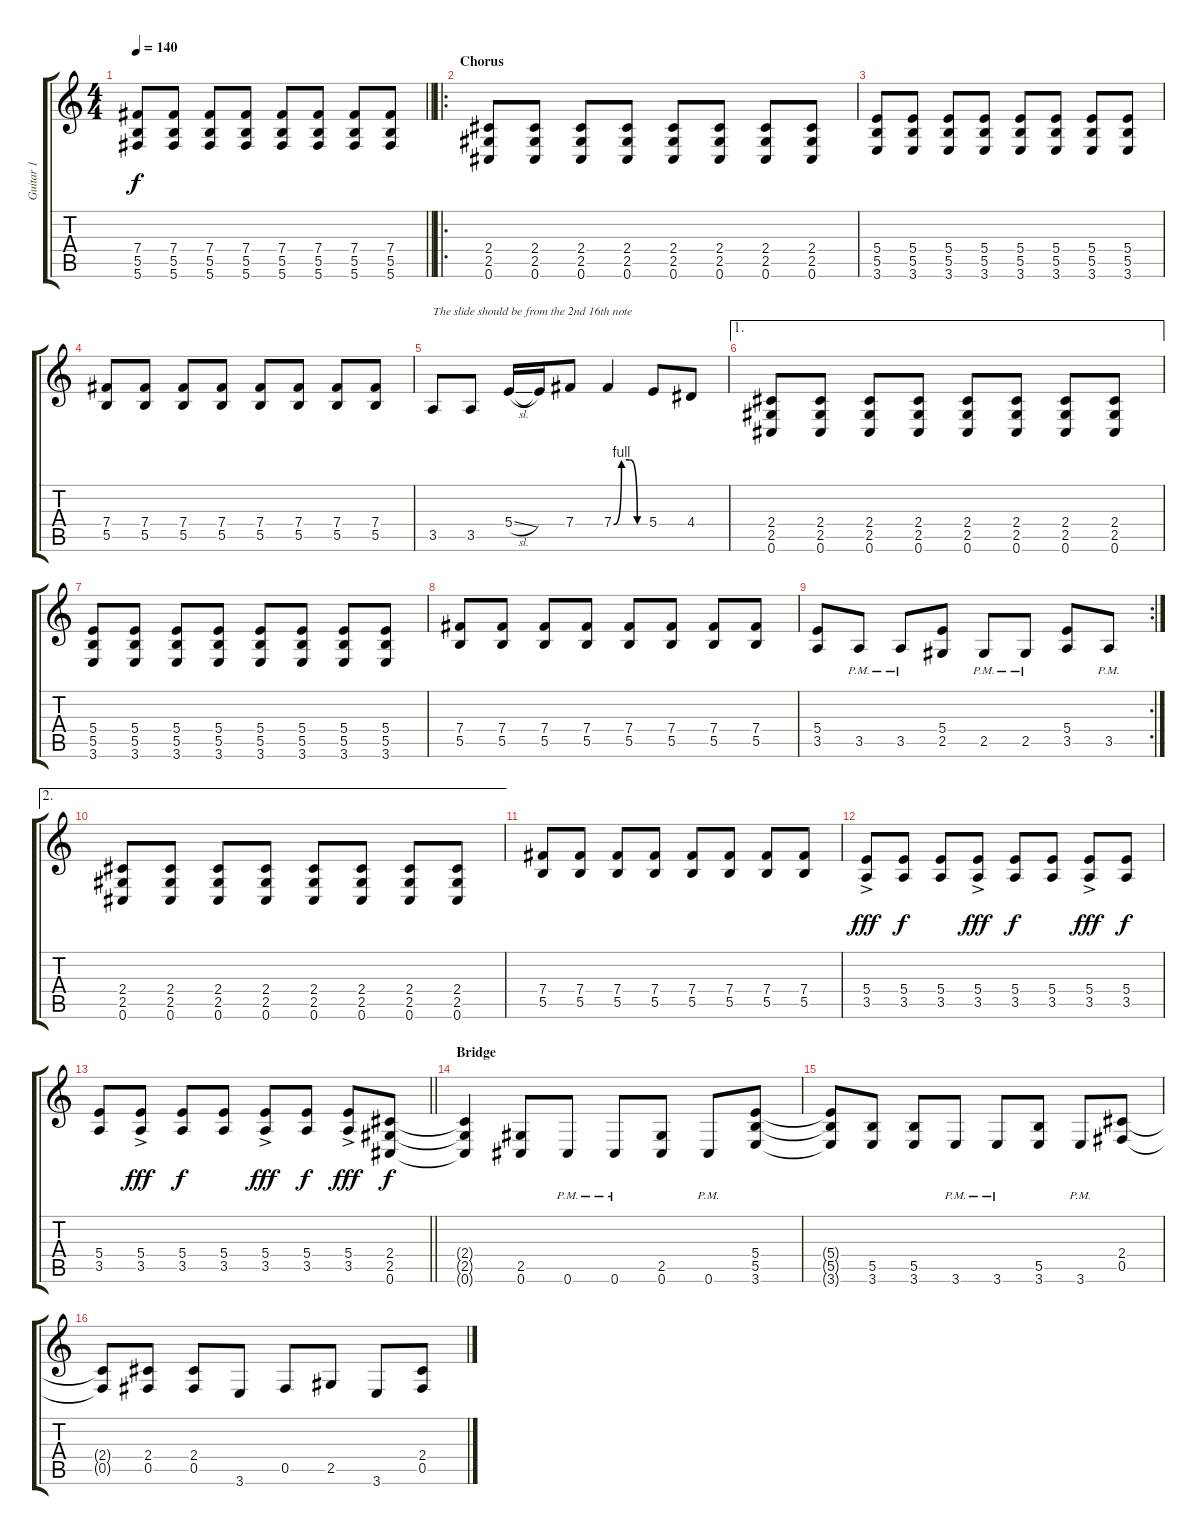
\track ("Guitar 1" "Guitar 1") {instrument overdrivenguitar}
\staff {score tabs}
\tuning (Db4 Ab3 E3 B2 Gb2 Db2) {hide}
\ts (4 4)
\tempo 140
\clef g2
\barLineRight lightlight
\ks c
(7.4 5.5 5.6).8{dy f} (7.4 5.5 5.6).8 (7.4 5.5 5.6).8 (7.4 5.5 5.6).8 (7.4 5.5 5.6).8 (7.4 5.5 5.6).8 (7.4 5.5 5.6).8 (7.4 5.5 5.6).8 |
\ro
\section ("" "Chorus")
(2.4 2.5 0.6).8 (2.4 2.5 0.6).8 (2.4 2.5 0.6).8 (2.4 2.5 0.6).8 (2.4 2.5 0.6).8 (2.4 2.5 0.6).8 (2.4 2.5 0.6).8 (2.4 2.5 0.6).8 |
(5.4 5.5 3.6).8 (5.4 5.5 3.6).8 (5.4 5.5 3.6).8 (5.4 5.5 3.6).8 (5.4 5.5 3.6).8 (5.4 5.5 3.6).8 (5.4 5.5 3.6).8 (5.4 5.5 3.6).8 |
(7.4 5.5).8 (7.4 5.5).8 (7.4 5.5).8 (7.4 5.5).8 (7.4 5.5).8 (7.4 5.5).8 (7.4 5.5).8 (7.4 5.5).8 |
3.5.8{txt "The slide should be from the 2nd 16th note"} 3.5.8 5.4{sl}.16 5.4{t}.16 7.4.8 7.4{be (custom 0 0 15 4 30 4 45 0 60 0)}.4 5.4.8 4.4.8 |
\ae 1
(2.4 2.5 0.6).8 (2.4 2.5 0.6).8 (2.4 2.5 0.6).8 (2.4 2.5 0.6).8 (2.4 2.5 0.6).8 (2.4 2.5 0.6).8 (2.4 2.5 0.6).8 (2.4 2.5 0.6).8 |
(5.4 5.5 3.6).8 (5.4 5.5 3.6).8 (5.4 5.5 3.6).8 (5.4 5.5 3.6).8 (5.4 5.5 3.6).8 (5.4 5.5 3.6).8 (5.4 5.5 3.6).8 (5.4 5.5 3.6).8 |
(7.4 5.5).8 (7.4 5.5).8 (7.4 5.5).8 (7.4 5.5).8 (7.4 5.5).8 (7.4 5.5).8 (7.4 5.5).8 (7.4 5.5).8 |
\rc 2
(5.4 3.5).8 3.5{pm}.8 3.5{pm}.8 (5.4 2.5).8 2.5{pm}.8 2.5{pm}.8 (5.4 3.5).8 3.5{pm}.8 |
\ae 2
(2.4 2.5 0.6).8 (2.4 2.5 0.6).8 (2.4 2.5 0.6).8 (2.4 2.5 0.6).8 (2.4 2.5 0.6).8 (2.4 2.5 0.6).8 (2.4 2.5 0.6).8 (2.4 2.5 0.6).8 |
(7.4 5.5).8 (7.4 5.5).8 (7.4 5.5).8 (7.4 5.5).8 (7.4 5.5).8 (7.4 5.5).8 (7.4 5.5).8 (7.4 5.5).8 |
(5.4{ac} 3.5{ac}).8{dy fff} (5.4 3.5).8{dy f} (5.4 3.5).8 (5.4{ac} 3.5{ac}).8{dy fff} (5.4 3.5).8{dy f} (5.4 3.5).8 (5.4{ac} 3.5{ac}).8{dy fff} (5.4 3.5).8{dy f} |
\barLineRight lightlight
(5.4 3.5).8 (5.4{ac} 3.5{ac}).8{dy fff} (5.4 3.5).8{dy f} (5.4 3.5).8 (5.4{ac} 3.5{ac}).8{dy fff} (5.4 3.5).8{dy f} (5.4{ac} 3.5{ac}).8{dy fff} (2.4 2.5 0.6).8{dy f} |
\section ("" "Bridge")
(2.4{t} 2.5{t} 0.6{t}).4 (2.5 0.6).8 0.6{pm}.8 0.6{pm}.8 (2.5 0.6).8 0.6{pm}.8 (5.4 5.5 3.6).8 |
(5.4{t} 5.5{t} 3.6{t}).8 (5.5 3.6).8 (5.5 3.6).8 3.6{pm}.8 3.6{pm}.8 (5.5 3.6).8 3.6{pm}.8 (2.4 0.5).8 |
(2.4{t} 0.5{t}).8 (2.4 0.5).8 (2.4 0.5).8 3.6.8 0.5.8 2.5.8 3.6.8 (2.4 0.5).8
